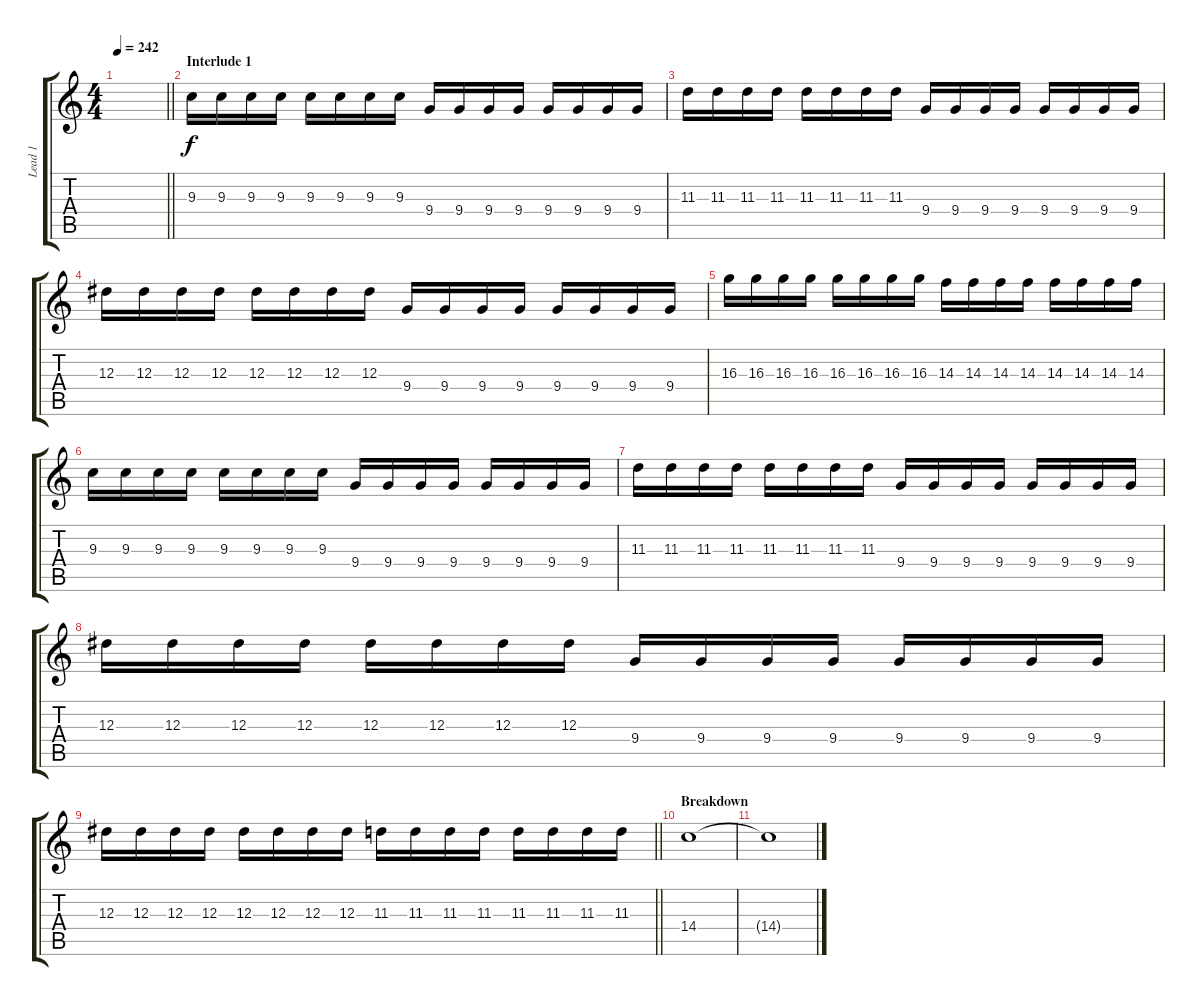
\track ("Lead 1" "Lead 1") {instrument distortionguitar}
\staff {score tabs}
\tuning (C4 G3 Eb3 Bb2 F2 C2) {hide}
\ts (4 4)
\tempo 242
\clef g2
\barLineRight lightlight
\ks c
|
\section ("" "Interlude 1")
9.3.16 9.3.16 9.3.16 9.3.16 9.3.16 9.3.16 9.3.16 9.3.16 9.4.16 9.4.16 9.4.16 9.4.16 9.4.16 9.4.16 9.4.16 9.4.16 |
11.3.16 11.3.16 11.3.16 11.3.16 11.3.16 11.3.16 11.3.16 11.3.16 9.4.16 9.4.16 9.4.16 9.4.16 9.4.16 9.4.16 9.4.16 9.4.16 |
12.3.16 12.3.16 12.3.16 12.3.16 12.3.16 12.3.16 12.3.16 12.3.16 9.4.16 9.4.16 9.4.16 9.4.16 9.4.16 9.4.16 9.4.16 9.4.16 |
16.3.16 16.3.16 16.3.16 16.3.16 16.3.16 16.3.16 16.3.16 16.3.16 14.3.16 14.3.16 14.3.16 14.3.16 14.3.16 14.3.16 14.3.16 14.3.16 |
9.3.16 9.3.16 9.3.16 9.3.16 9.3.16 9.3.16 9.3.16 9.3.16 9.4.16 9.4.16 9.4.16 9.4.16 9.4.16 9.4.16 9.4.16 9.4.16 |
11.3.16 11.3.16 11.3.16 11.3.16 11.3.16 11.3.16 11.3.16 11.3.16 9.4.16 9.4.16 9.4.16 9.4.16 9.4.16 9.4.16 9.4.16 9.4.16 |
12.3.16 12.3.16 12.3.16 12.3.16 12.3.16 12.3.16 12.3.16 12.3.16 9.4.16 9.4.16 9.4.16 9.4.16 9.4.16 9.4.16 9.4.16 9.4.16 |
\barLineRight lightlight
12.3.16 12.3.16 12.3.16 12.3.16 12.3.16 12.3.16 12.3.16 12.3.16 11.3.16 11.3.16 11.3.16 11.3.16 11.3.16 11.3.16 11.3.16 11.3.16 |
\section ("" "Breakdown")
14.4.1 |
14.4{t}.1
